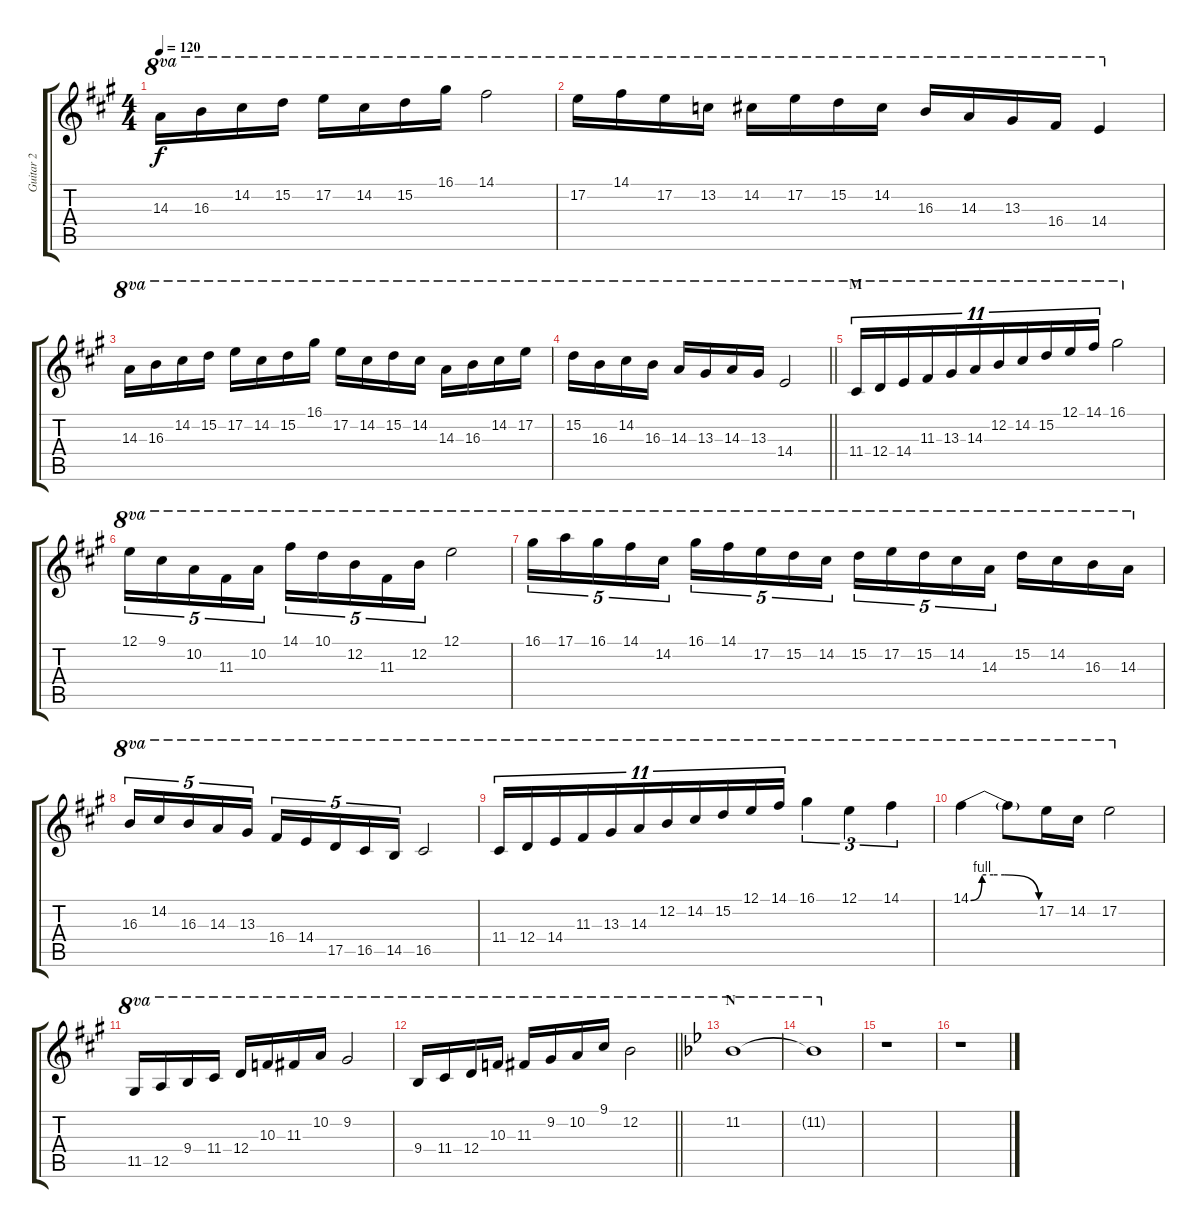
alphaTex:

\track ("Guitar 2" "Guitar 2") {instrument distortionguitar}
\staff {score tabs}
\tuning (E4 B3 G3 D3 A2 E2) {hide}
\ts (4 4)
\tempo 120
\clef g2
\ks f#minor
14.3.16{ot 8va dy f} 16.3.16{ot 8va} 14.2.16{ot 8va} 15.2.16{ot 8va} 17.2.16{ot 8va} 14.2.16{ot 8va} 15.2.16{ot 8va} 16.1.16{ot 8va} 14.1.2{ot 8va} |
17.2.16{ot 8va} 14.1.16{ot 8va} 17.2.16{ot 8va} 13.2.16{ot 8va} 14.2.16{ot 8va} 17.2.16{ot 8va} 15.2.16{ot 8va} 14.2.16{ot 8va} 16.3.16{ot 8va} 14.3.16{ot 8va} 13.3.16{ot 8va} 16.4.16{ot 8va} 14.4.4{ot 8va} |
14.3.16{ot 8va} 16.3.16{ot 8va} 14.2.16{ot 8va} 15.2.16{ot 8va} 17.2.16{ot 8va} 14.2.16{ot 8va} 15.2.16{ot 8va} 16.1.16{ot 8va} 17.2.16{ot 8va} 14.2.16{ot 8va} 15.2.16{ot 8va} 14.2.16{ot 8va} 14.3.16{ot 8va} 16.3.16{ot 8va} 14.2.16{ot 8va} 17.2.16{ot 8va} |
\barLineRight lightlight
15.2.16{ot 8va} 16.3.16{ot 8va} 14.2.16{ot 8va} 16.3.16{ot 8va} 14.3.16{ot 8va} 13.3.16{ot 8va} 14.3.16{ot 8va} 13.3.16{ot 8va} 14.4.2{ot 8va} |
\section ("" "M")
11.4.16{tu (11 8) ot 8va} 12.4.16{tu (11 8) ot 8va} 14.4.16{tu (11 8) ot 8va} 11.3.16{tu (11 8) ot 8va} 13.3.16{tu (11 8) ot 8va} 14.3.16{tu (11 8) ot 8va} 12.2.16{tu (11 8) ot 8va} 14.2.16{tu (11 8) ot 8va} 15.2.16{tu (11 8) ot 8va} 12.1.16{tu (11 8) ot 8va} 14.1.16{tu (11 8) ot 8va} 16.1.2{ot 8va} |
12.1.16{tu (5 4) ot 8va} 9.1.16{tu (5 4) ot 8va} 10.2.16{tu (5 4) ot 8va} 11.3.16{tu (5 4) ot 8va} 10.2.16{tu (5 4) ot 8va} 14.1.16{tu (5 4) ot 8va} 10.1.16{tu (5 4) ot 8va} 12.2.16{tu (5 4) ot 8va} 11.3.16{tu (5 4) ot 8va} 12.2.16{tu (5 4) ot 8va} 12.1.2{ot 8va} |
16.1.16{tu (5 4) ot 8va} 17.1.16{tu (5 4) ot 8va} 16.1.16{tu (5 4) ot 8va} 14.1.16{tu (5 4) ot 8va} 14.2.16{tu (5 4) ot 8va} 16.1.16{tu (5 4) ot 8va} 14.1.16{tu (5 4) ot 8va} 17.2.16{tu (5 4) ot 8va} 15.2.16{tu (5 4) ot 8va} 14.2.16{tu (5 4) ot 8va} 15.2.16{tu (5 4) ot 8va} 17.2.16{tu (5 4) ot 8va} 15.2.16{tu (5 4) ot 8va} 14.2.16{tu (5 4) ot 8va} 14.3.16{tu (5 4) ot 8va} 15.2.16{ot 8va} 14.2.16{ot 8va} 16.3.16{ot 8va} 14.3.16{ot 8va} |
16.3.16{tu (5 4) ot 8va} 14.2.16{tu (5 4) ot 8va} 16.3.16{tu (5 4) ot 8va} 14.3.16{tu (5 4) ot 8va} 13.3.16{tu (5 4) ot 8va} 16.4.16{tu (5 4) ot 8va} 14.4.16{tu (5 4) ot 8va} 17.5.16{tu (5 4) ot 8va} 16.5.16{tu (5 4) ot 8va} 14.5.16{tu (5 4) ot 8va} 16.5.2{ot 8va} |
11.4.16{tu (11 8) ot 8va} 12.4.16{tu (11 8) ot 8va} 14.4.16{tu (11 8) ot 8va} 11.3.16{tu (11 8) ot 8va} 13.3.16{tu (11 8) ot 8va} 14.3.16{tu (11 8) ot 8va} 12.2.16{tu (11 8) ot 8va} 14.2.16{tu (11 8) ot 8va} 15.2.16{tu (11 8) ot 8va} 12.1.16{tu (11 8) ot 8va} 14.1.16{tu (11 8) ot 8va} 16.1.4{tu (3 2) ot 8va} 12.1.4{tu (3 2) ot 8va} 14.1.4{tu (3 2) ot 8va} |
14.1{be (custom 0 0 10 4 20 4 30 4 60 0)}.4{ot 8va} 14.1{t}.8{ot 8va} 17.2.16{ot 8va} 14.2.16{ot 8va} 17.2.2{ot 8va} |
11.5.16{ot 8va} 12.5.16{ot 8va} 9.4.16{ot 8va} 11.4.16{ot 8va} 12.4.16{ot 8va} 10.3.16{ot 8va} 11.3.16{ot 8va} 10.2.16{ot 8va} 9.2.2{ot 8va} |
\barLineRight lightlight
9.4.16{ot 8va} 11.4.16{ot 8va} 12.4.16{ot 8va} 10.3.16{ot 8va} 11.3.16{ot 8va} 9.2.16{ot 8va} 10.2.16{ot 8va} 9.1.16{ot 8va} 12.2.2{ot 8va} |
\section ("" "N")
\ks gminor
11.2.1{ot 8va} |
11.2{t}.1{ot 8va} |
r.1 |
r.1
